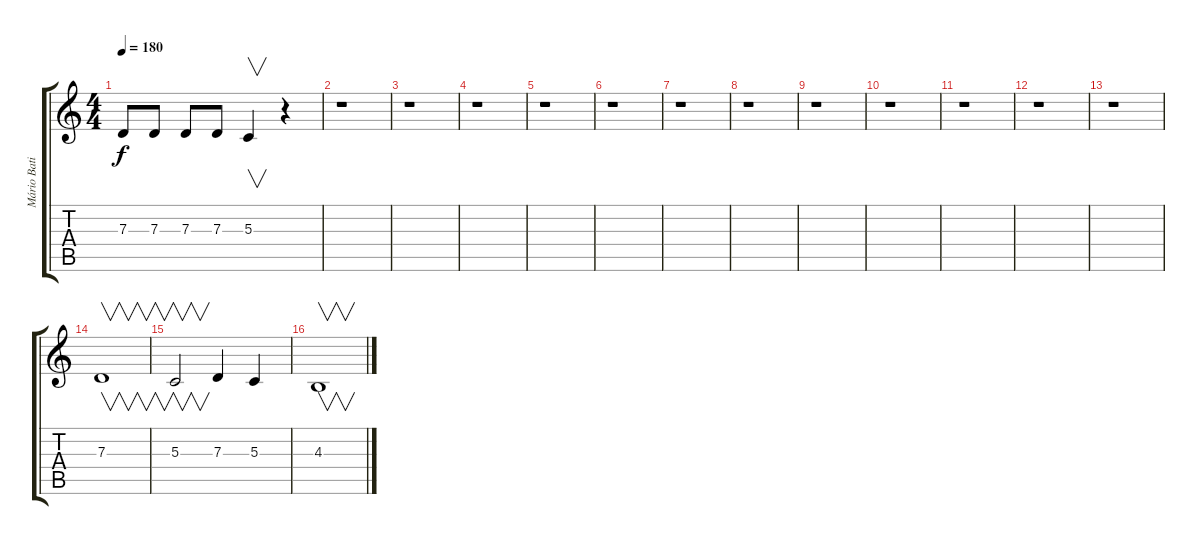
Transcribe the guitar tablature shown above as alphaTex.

\track ("Mário Batista" "Mário Bati") {instrument voiceoohs}
\staff {score tabs}
\tuning (E4 B3 G3 D3 A2 E2) {hide}
\ts (4 4)
\tempo 180
\clef g2
\ks c
7.3.8{dy f} 7.3.8 7.3.8 7.3.8 5.3.4{v} r.4 |
r.1 |
r.1 |
r.1 |
r.1 |
r.1 |
r.1 |
r.1 |
r.1 |
r.1 |
r.1 |
r.1 |
r.1 |
7.3.1{v} |
5.3.2{v} 7.3.4 5.3.4 |
4.3.1{v}
